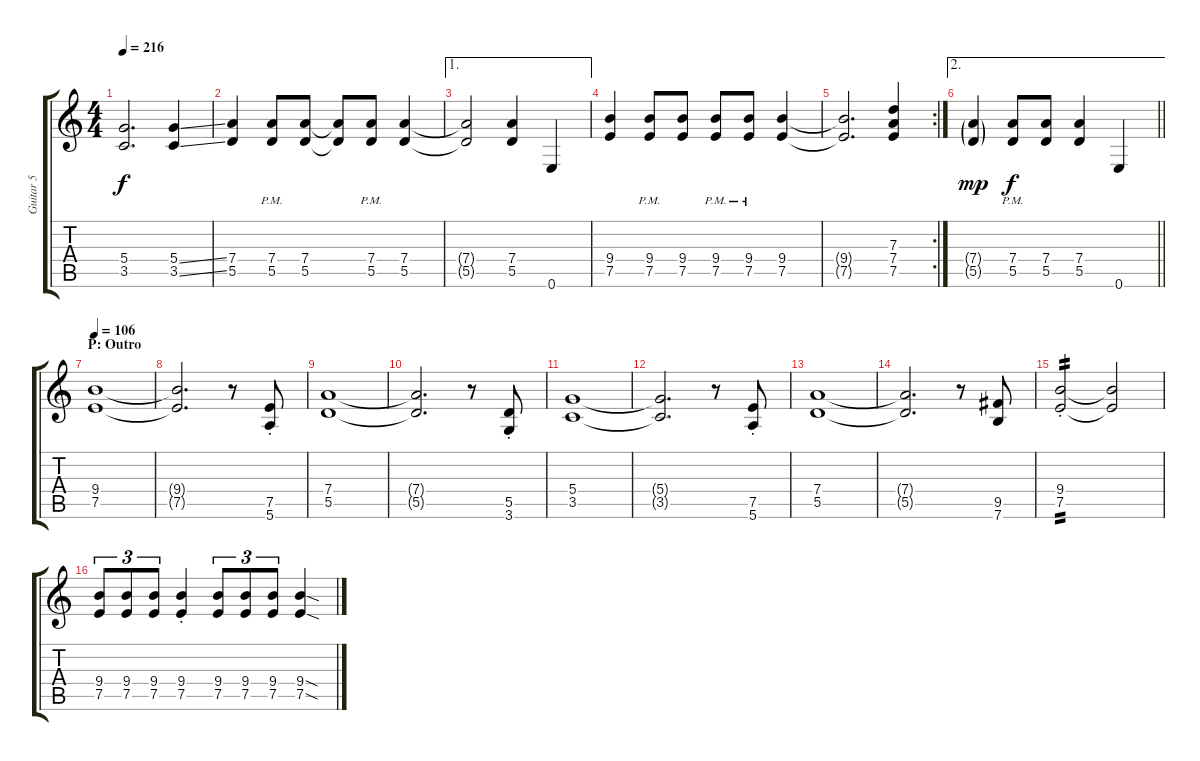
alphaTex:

\track ("Guitar 5" "Guitar 5") {instrument distortionguitar}
\staff {score tabs}
\tuning (E4 B3 G3 D3 A2 E2) {hide}
\ts (4 4)
\tempo 216
\clef g2
\ks c
(5.4{t} 3.5{t}).2{d dy f} (5.4{ss} 3.5{ss}).4 |
(7.4 5.5).4 (7.4 5.5{pm}).8 (7.4 5.5).8 (7.4{t} 5.5{t}).8 (7.4 5.5{pm}).8 (7.4 5.5).4 |
\ae 1
(7.4{t} 5.5{t}).2 (7.4 5.5).4 0.6.4 |
(9.4 7.5).4 (9.4 7.5{pm}).8 (9.4 7.5).8 (9.4{pm} 7.5{pm}).8 (9.4{pm} 7.5{pm}).8 (9.4 7.5).4 |
\rc 2
(9.4{t} 7.5{t}).2{d} (7.3 7.4 7.5).4 |
\ae 2
\barLineRight lightlight
(7.4{g} 5.5{g}).4{dy mp} (7.4{pm} 5.5).8{dy f} (7.4 5.5).8 (7.4 5.5).4 0.6.4 |
\section ("" "P: Outro")
\tempo 106
(9.4 7.5).1 |
(9.4{t} 7.5{t}).2{d} r.8 (7.5{st} 5.6).8 |
(7.4 5.5).1 |
(7.4{t} 5.5{t}).2{d} r.8 (5.5{st} 3.6).8 |
(5.4 3.5).1 |
(5.4{t} 3.5{t}).2{d} r.8 (7.5{st} 5.6).8 |
(7.4 5.5).1 |
(7.4{t} 5.5{t}).2{d} r.8 (9.5 7.6).8 |
(9.4{st} 7.5).2{tp 2} (9.4{t} 7.5{t}).2 |
(9.4 7.5).8{tu (3 2)} (9.4 7.5).8{tu (3 2)} (9.4 7.5).8{tu (3 2)} (9.4{st} 7.5).4 (9.4 7.5).8{tu (3 2)} (9.4 7.5).8{tu (3 2)} (9.4 7.5).8{tu (3 2)} (9.4{sod} 7.5{sod}).4
